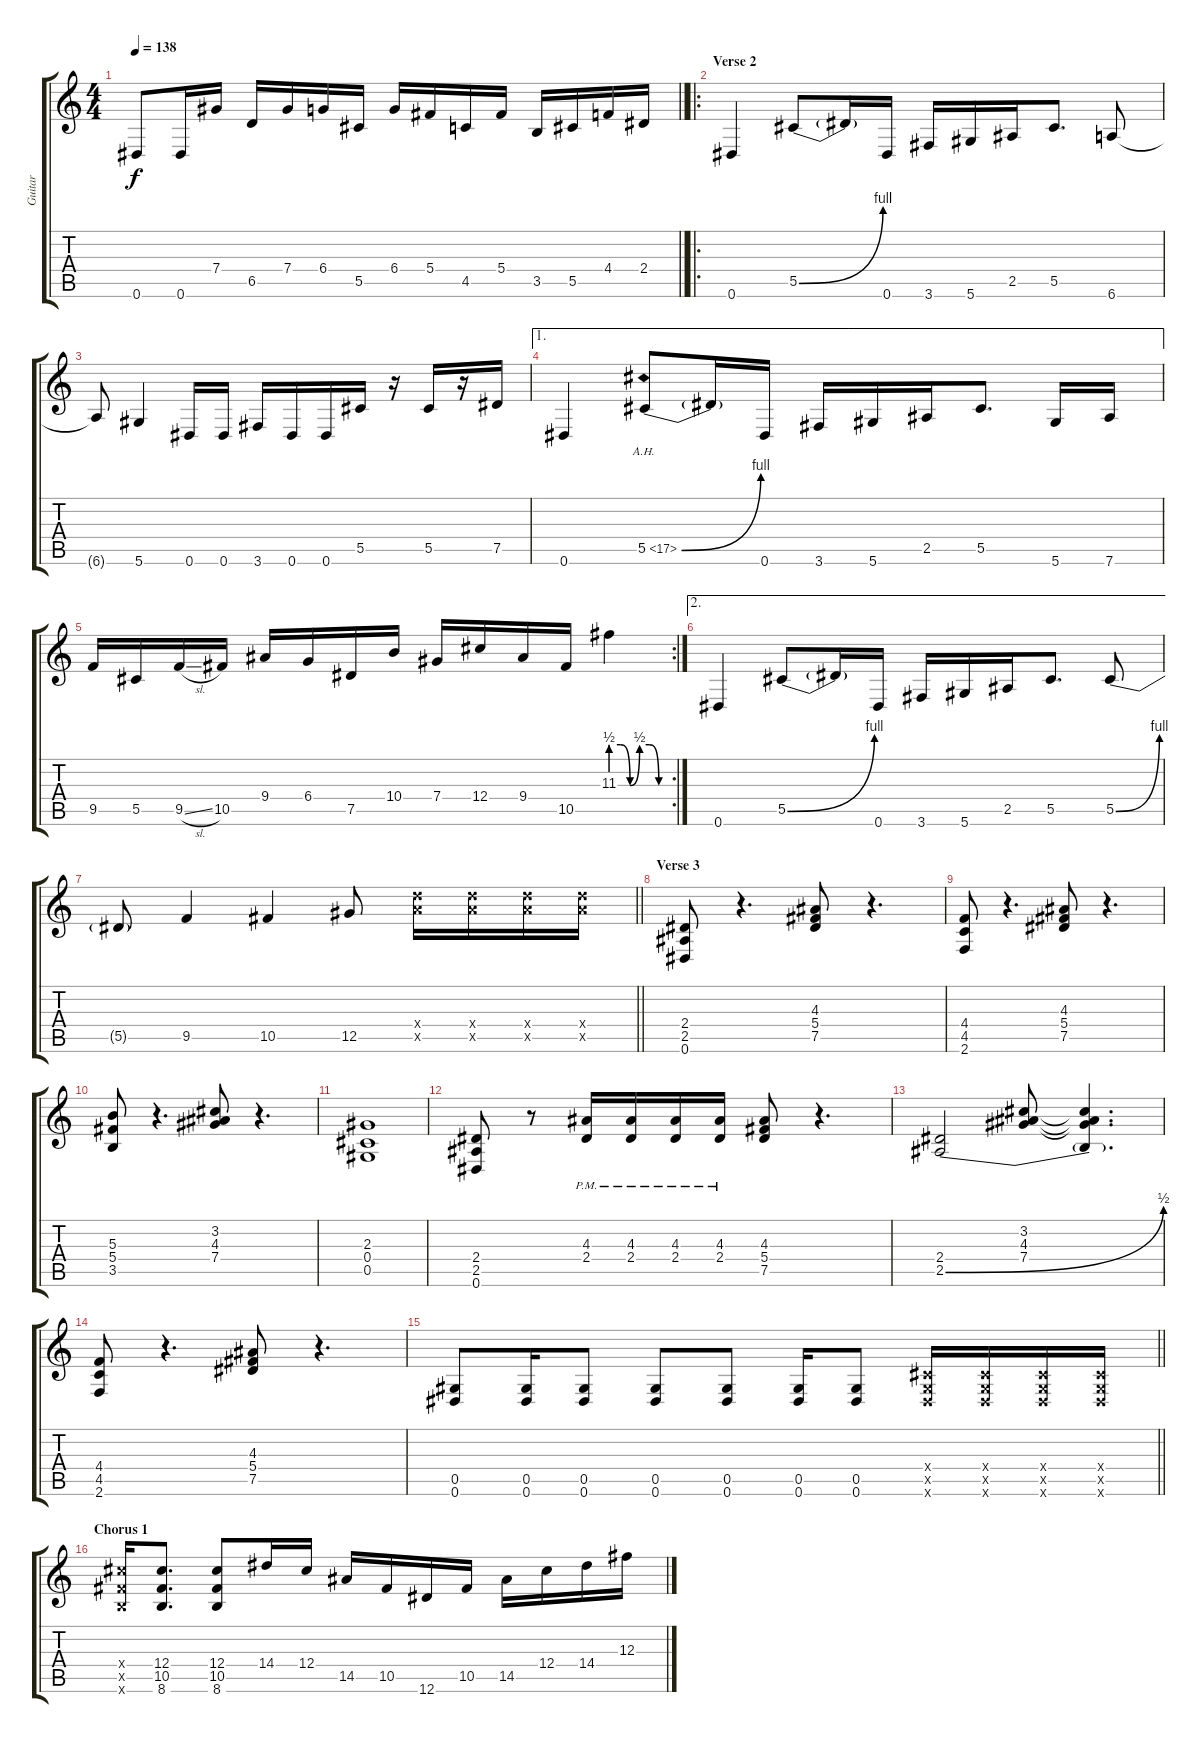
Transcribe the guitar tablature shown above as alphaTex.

\track ("Guitar" "Guitar") {instrument distortionguitar}
\staff {score tabs}
\tuning (Eb4 Bb3 Gb3 Db3 Ab2 Eb2) {hide}
\ts (4 4)
\tempo 138
\clef g2
\barLineRight lightlight
\ks c
0.6.8{dy f} 0.6.16 7.4.16 6.5.16 7.4.16 6.4.16 5.5.16 6.4.16 5.4.16 4.5.16 5.4.16 3.5.16 5.5.16 4.4.16 2.4.16 |
\ro
\section ("" "Verse 2")
0.6.4 5.5{be (bend 0 0 60 4)}.8 5.5{t}.16 0.6.16 3.6.16 5.6.16 2.5.16 5.5.8{d} 6.6.8 |
6.6{t}.8 5.6.4 0.6.16 0.6.16 3.6.16 0.6.16 0.6.16 5.5.16 r.16 5.5.16 r.16 7.5.16 |
\ae 1
0.6.4 5.5{be (bend 0 0 60 4) ah 12}.8 5.5{t}.16 0.6.16 3.6.16 5.6.16 2.5.16 5.5.8{d} 5.6.16 7.6.16 |
\rc 2
9.5.16 5.5.16 9.5{sl}.16 10.5.16 9.4.16 6.4.16 7.5.16 10.4.16 7.4.16 12.4.16 9.4.16 10.5.16 11.3{be (custom 0 2 10 2 20 0 30 2 40 2 50 0 60 0)}.4 |
\ae 2
0.6.4 5.5{be (bend 0 0 60 4)}.8 5.5{t}.16 0.6.16 3.6.16 5.6.16 2.5.16 5.5.8{d} 5.5{be (bend 0 0 60 4)}.8 |
\barLineRight lightlight
5.5{t}.8 9.5.4 10.5.4 12.5.8 (13.4{x} 13.5{x}).16 (13.4{x} 13.5{x}).16 (13.4{x} 13.5{x}).16 (13.4{x} 13.5{x}).16 |
\section ("" "Verse 3")
(2.4 2.5 0.6).8 r.4{d} (4.3 5.4 7.5).8 r.4{d} |
(4.4 4.5 2.6).8 r.4{d} (4.3 5.4 7.5).8 r.4{d} |
(5.3 5.4 3.5).8 r.4{d} (3.2 4.3 7.4).8 r.4{d} |
(2.3 0.4 0.5).1 |
(2.4 2.5 0.6).8 r.8 (4.3{pm} 2.4{pm}).16 (4.3{pm} 2.4{pm}).16 (4.3{pm} 2.4{pm}).16 (4.3{pm} 2.4{pm}).16 (4.3 5.4 7.5).8 r.4{d} |
(2.4 2.5{be (bend 0 0 60 2)}).2 (3.2 4.3 7.4).8 (3.2{t} 4.3{t} 7.4{t} 2.5{t}).4{d} |
(4.4 4.5 2.6).8 r.4{d} (4.3 5.4 7.5).8 r.4{d} |
\barLineRight lightlight
(0.5 0.6).8 (0.5 0.6).16 (0.5 0.6).8 (0.5 0.6).8 (0.5 0.6).8 (0.5 0.6).16 (0.5 0.6).8 (0.4{x} 0.5{x} 0.6{x}).16 (0.4{x} 0.5{x} 0.6{x}).16 (0.4{x} 0.5{x} 0.6{x}).16 (0.4{x} 0.5{x} 0.6{x}).16 |
\section ("" "Chorus 1")
(12.4{x} 10.5{x} 8.6{x}).16 (12.4 10.5 8.6).8{d} (12.4 10.5 8.6).8 14.4.16 12.4.16 14.5.16 10.5.16 12.6.16 10.5.16 14.5.16 12.4.16 14.4.16 12.3.16
